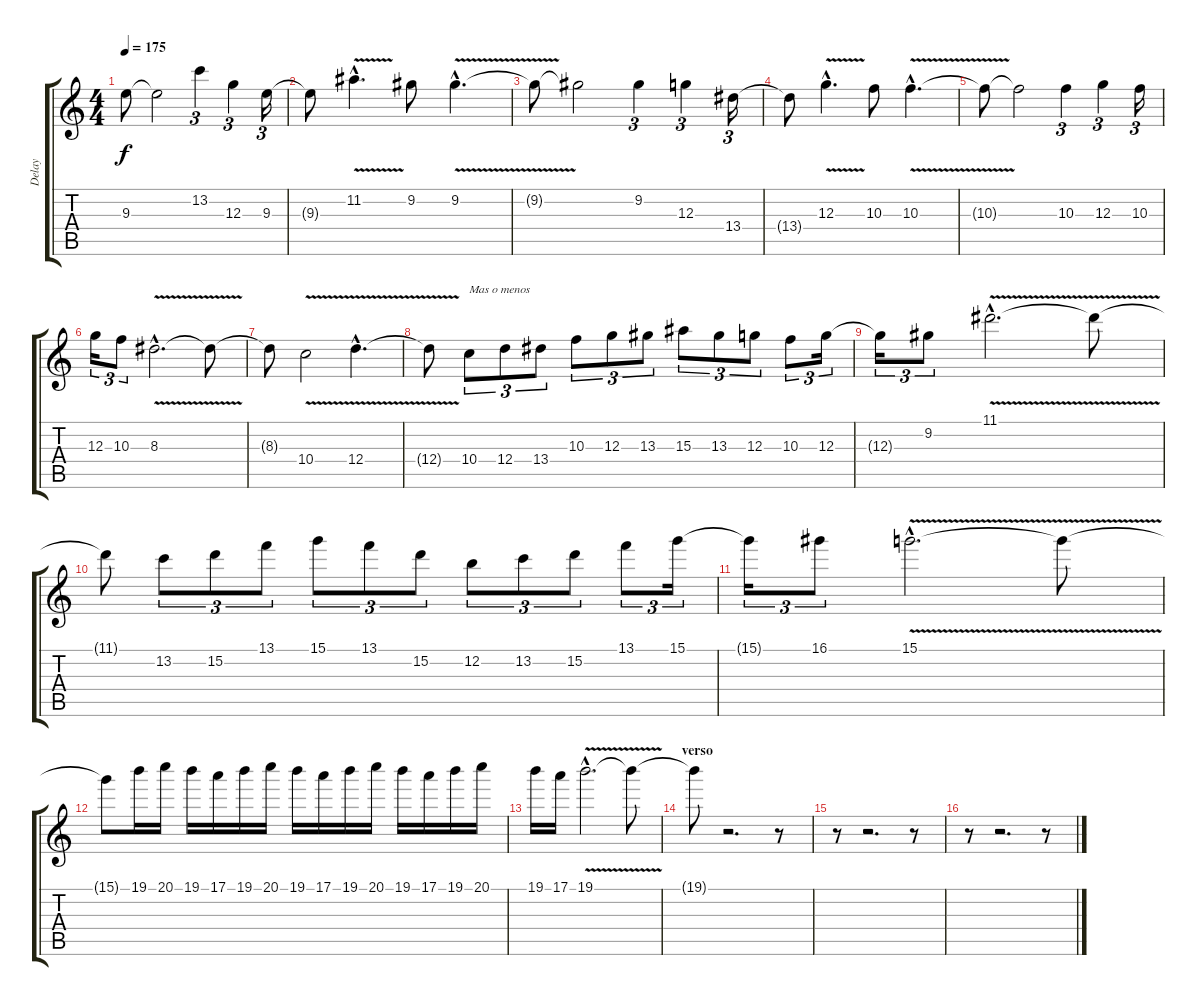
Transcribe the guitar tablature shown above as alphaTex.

\track ("Delay" "Delay") {instrument overdrivenguitar}
\staff {score tabs}
\tuning (E4 B3 G3 D3 A2 E2) {hide}
\ts (4 4)
\tempo 175
\clef g2
\ks c
9.3{t}.8{dy f} 9.3{t}.2 13.2.4{tu (3 2)} 12.3.4{tu (3 2)} 9.3.16{tu (3 2)} |
9.3{t}.8 11.2{v hac}.4{d} 9.2.8 9.2{v hac}.4{d} |
9.2{t}.8 9.2{t}.2 9.2.4{tu (3 2)} 12.3.4{tu (3 2)} 13.4.16{tu (3 2)} |
13.4{t}.8 12.3{v hac}.4{d} 10.3.8 10.3{v hac}.4{d} |
10.3{t}.8 10.3{t}.2 10.3.4{tu (3 2)} 12.3.4{tu (3 2)} 10.3.16{tu (3 2)} |
12.3.16{tu (3 2)} 10.3.8{tu (3 2)} 8.3{v hac}.2{d} 8.3{t}.8 |
8.3{t}.8 10.4{v}.2 12.4{v hac}.4{d} |
12.4{t}.8 10.4.8{tu (3 2) txt "Mas o menos"} 12.4.8{tu (3 2)} 13.4.8{tu (3 2)} 10.3.8{tu (3 2)} 12.3.8{tu (3 2)} 13.3.8{tu (3 2)} 15.3.8{tu (3 2)} 13.3.8{tu (3 2)} 12.3.8{tu (3 2)} 10.3.8{tu (3 2)} 12.3.16{tu (3 2)} |
12.3{t}.16{tu (3 2)} 9.2.8{tu (3 2)} 11.1{v hac}.2{d} 11.1{t}.8 |
11.1{t}.8 13.2.8{tu (3 2)} 15.2.8{tu (3 2)} 13.1.8{tu (3 2)} 15.1.8{tu (3 2)} 13.1.8{tu (3 2)} 15.2.8{tu (3 2)} 12.2.8{tu (3 2)} 13.2.8{tu (3 2)} 15.2.8{tu (3 2)} 13.1.8{tu (3 2)} 15.1.16{tu (3 2)} |
15.1{t}.16{tu (3 2)} 16.1.8{tu (3 2)} 15.1{v hac}.2{d} 15.1{t}.8 |
15.1{t}.8 19.1.16 20.1.16 19.1.16 17.1.16 19.1.16 20.1.16 19.1.16 17.1.16 19.1.16 20.1.16 19.1.16 17.1.16 19.1.16 20.1.16 |
19.1.16 17.1.16 19.1{v hac}.2{d} 19.1{t}.8 |
\section ("" "verso")
19.1{t}.8 r.2{d} r.8 |
r.8 r.2{d} r.8 |
r.8 r.2{d} r.8
